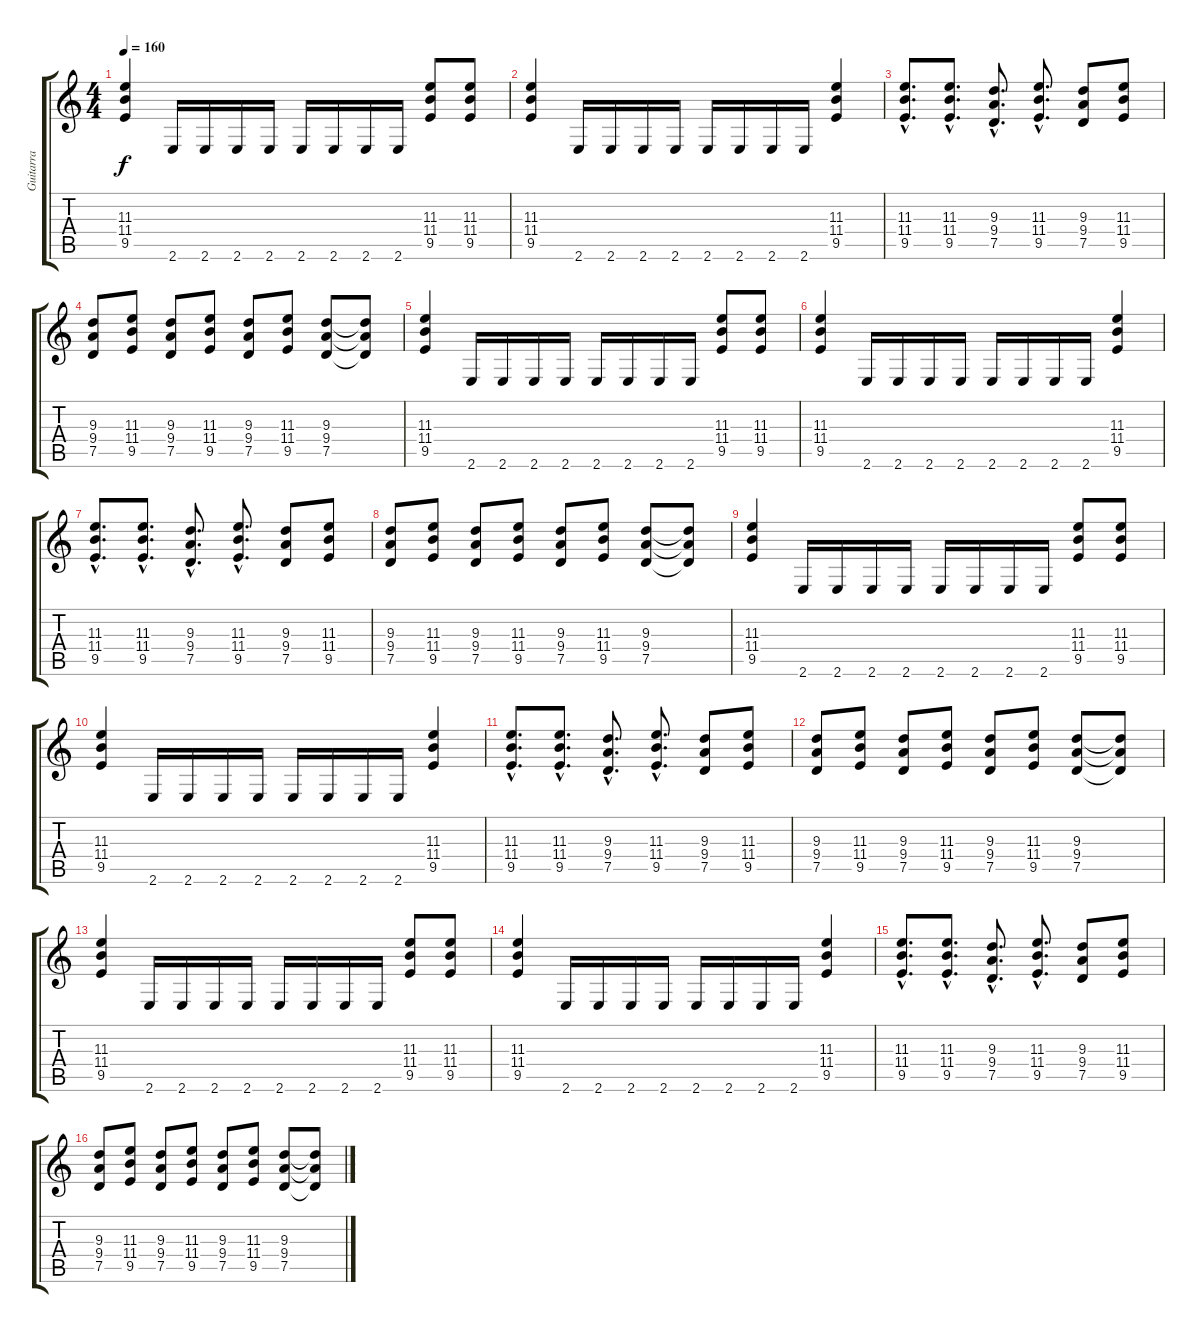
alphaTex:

\track ("Guitarra" "Guitarra") {instrument distortionguitar}
\staff {score tabs}
\tuning (D4 A3 F3 C3 G2 D2) {hide}
\ts (4 4)
\tempo 160
\clef g2
\ks c
(11.3 11.4 9.5).4{dy f instrument distortionguitar} 2.6.16 2.6.16 2.6.16 2.6.16 2.6.16 2.6.16 2.6.16 2.6.16 (11.3 11.4 9.5).8 (11.3 11.4 9.5).8 |
(11.3 11.4 9.5).4 2.6.16 2.6.16 2.6.16 2.6.16 2.6.16 2.6.16 2.6.16 2.6.16 (11.3 11.4 9.5).4 |
(11.3{hac} 11.4{hac} 9.5{hac}).8{d} (11.3{hac} 11.4{hac} 9.5{hac}).8{d} (9.3{hac} 9.4{hac} 7.5{hac}).8{d} (11.3{hac} 11.4{hac} 9.5{hac}).8{d} (9.3 9.4 7.5).8 (11.3 11.4 9.5).8 |
(9.3 9.4 7.5).8 (11.3 11.4 9.5).8 (9.3 9.4 7.5).8 (11.3 11.4 9.5).8 (9.3 9.4 7.5).8 (11.3 11.4 9.5).8 (9.3 9.4 7.5).8 (9.3{t} 9.4{t} 7.5{t}).8 |
(11.3 11.4 9.5).4 2.6.16 2.6.16 2.6.16 2.6.16 2.6.16 2.6.16 2.6.16 2.6.16 (11.3 11.4 9.5).8 (11.3 11.4 9.5).8 |
(11.3 11.4 9.5).4 2.6.16 2.6.16 2.6.16 2.6.16 2.6.16 2.6.16 2.6.16 2.6.16 (11.3 11.4 9.5).4 |
(11.3{hac} 11.4{hac} 9.5{hac}).8{d} (11.3{hac} 11.4{hac} 9.5{hac}).8{d} (9.3{hac} 9.4{hac} 7.5{hac}).8{d} (11.3{hac} 11.4{hac} 9.5{hac}).8{d} (9.3 9.4 7.5).8 (11.3 11.4 9.5).8 |
(9.3 9.4 7.5).8 (11.3 11.4 9.5).8 (9.3 9.4 7.5).8 (11.3 11.4 9.5).8 (9.3 9.4 7.5).8 (11.3 11.4 9.5).8 (9.3 9.4 7.5).8 (9.3{t} 9.4{t} 7.5{t}).8 |
(11.3 11.4 9.5).4 2.6.16 2.6.16 2.6.16 2.6.16 2.6.16 2.6.16 2.6.16 2.6.16 (11.3 11.4 9.5).8 (11.3 11.4 9.5).8 |
(11.3 11.4 9.5).4 2.6.16 2.6.16 2.6.16 2.6.16 2.6.16 2.6.16 2.6.16 2.6.16 (11.3 11.4 9.5).4 |
(11.3{hac} 11.4{hac} 9.5{hac}).8{d} (11.3{hac} 11.4{hac} 9.5{hac}).8{d} (9.3{hac} 9.4{hac} 7.5{hac}).8{d} (11.3{hac} 11.4{hac} 9.5{hac}).8{d} (9.3 9.4 7.5).8 (11.3 11.4 9.5).8 |
(9.3 9.4 7.5).8 (11.3 11.4 9.5).8 (9.3 9.4 7.5).8 (11.3 11.4 9.5).8 (9.3 9.4 7.5).8 (11.3 11.4 9.5).8 (9.3 9.4 7.5).8 (9.3{t} 9.4{t} 7.5{t}).8 |
(11.3 11.4 9.5).4 2.6.16 2.6.16 2.6.16 2.6.16 2.6.16 2.6.16 2.6.16 2.6.16 (11.3 11.4 9.5).8 (11.3 11.4 9.5).8 |
(11.3 11.4 9.5).4 2.6.16 2.6.16 2.6.16 2.6.16 2.6.16 2.6.16 2.6.16 2.6.16 (11.3 11.4 9.5).4 |
(11.3{hac} 11.4{hac} 9.5{hac}).8{d} (11.3{hac} 11.4{hac} 9.5{hac}).8{d} (9.3{hac} 9.4{hac} 7.5{hac}).8{d} (11.3{hac} 11.4{hac} 9.5{hac}).8{d} (9.3 9.4 7.5).8 (11.3 11.4 9.5).8 |
(9.3 9.4 7.5).8 (11.3 11.4 9.5).8 (9.3 9.4 7.5).8 (11.3 11.4 9.5).8 (9.3 9.4 7.5).8 (11.3 11.4 9.5).8 (9.3 9.4 7.5).8 (9.3{t} 9.4{t} 7.5{t}).8
